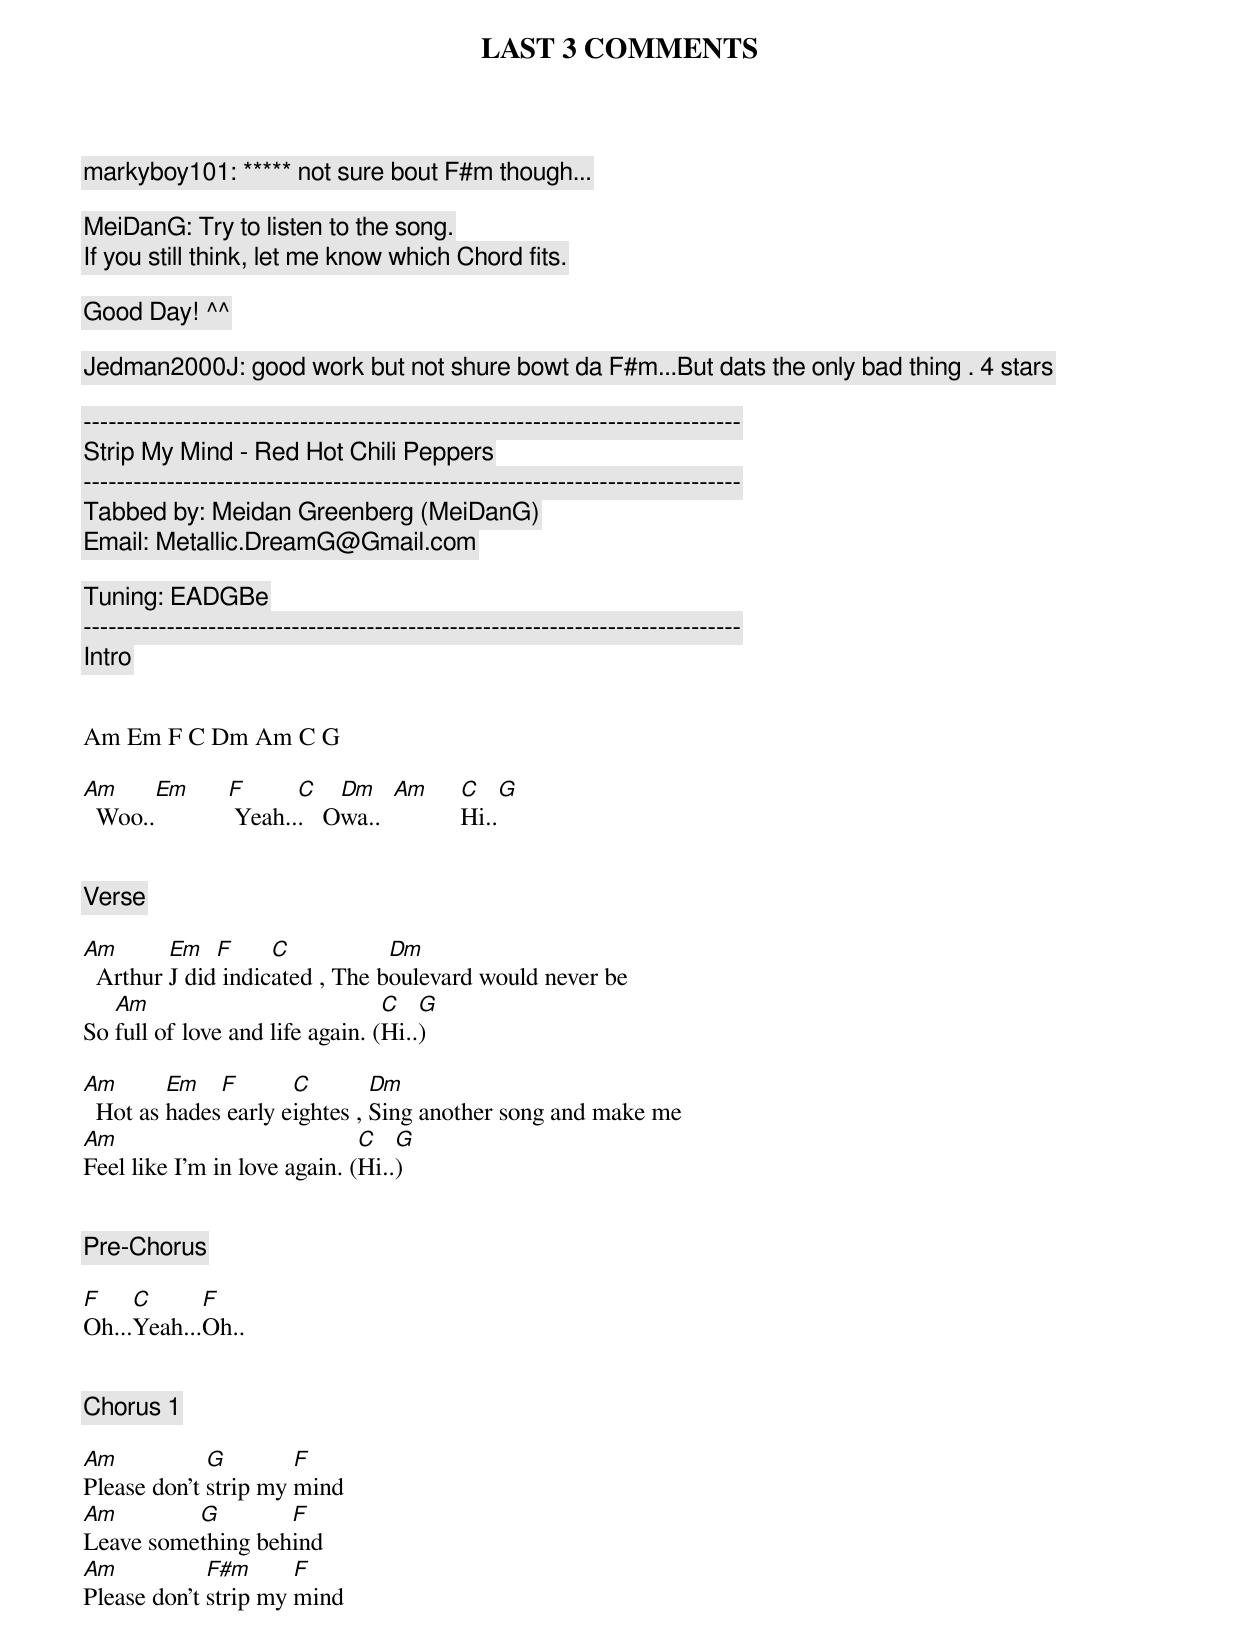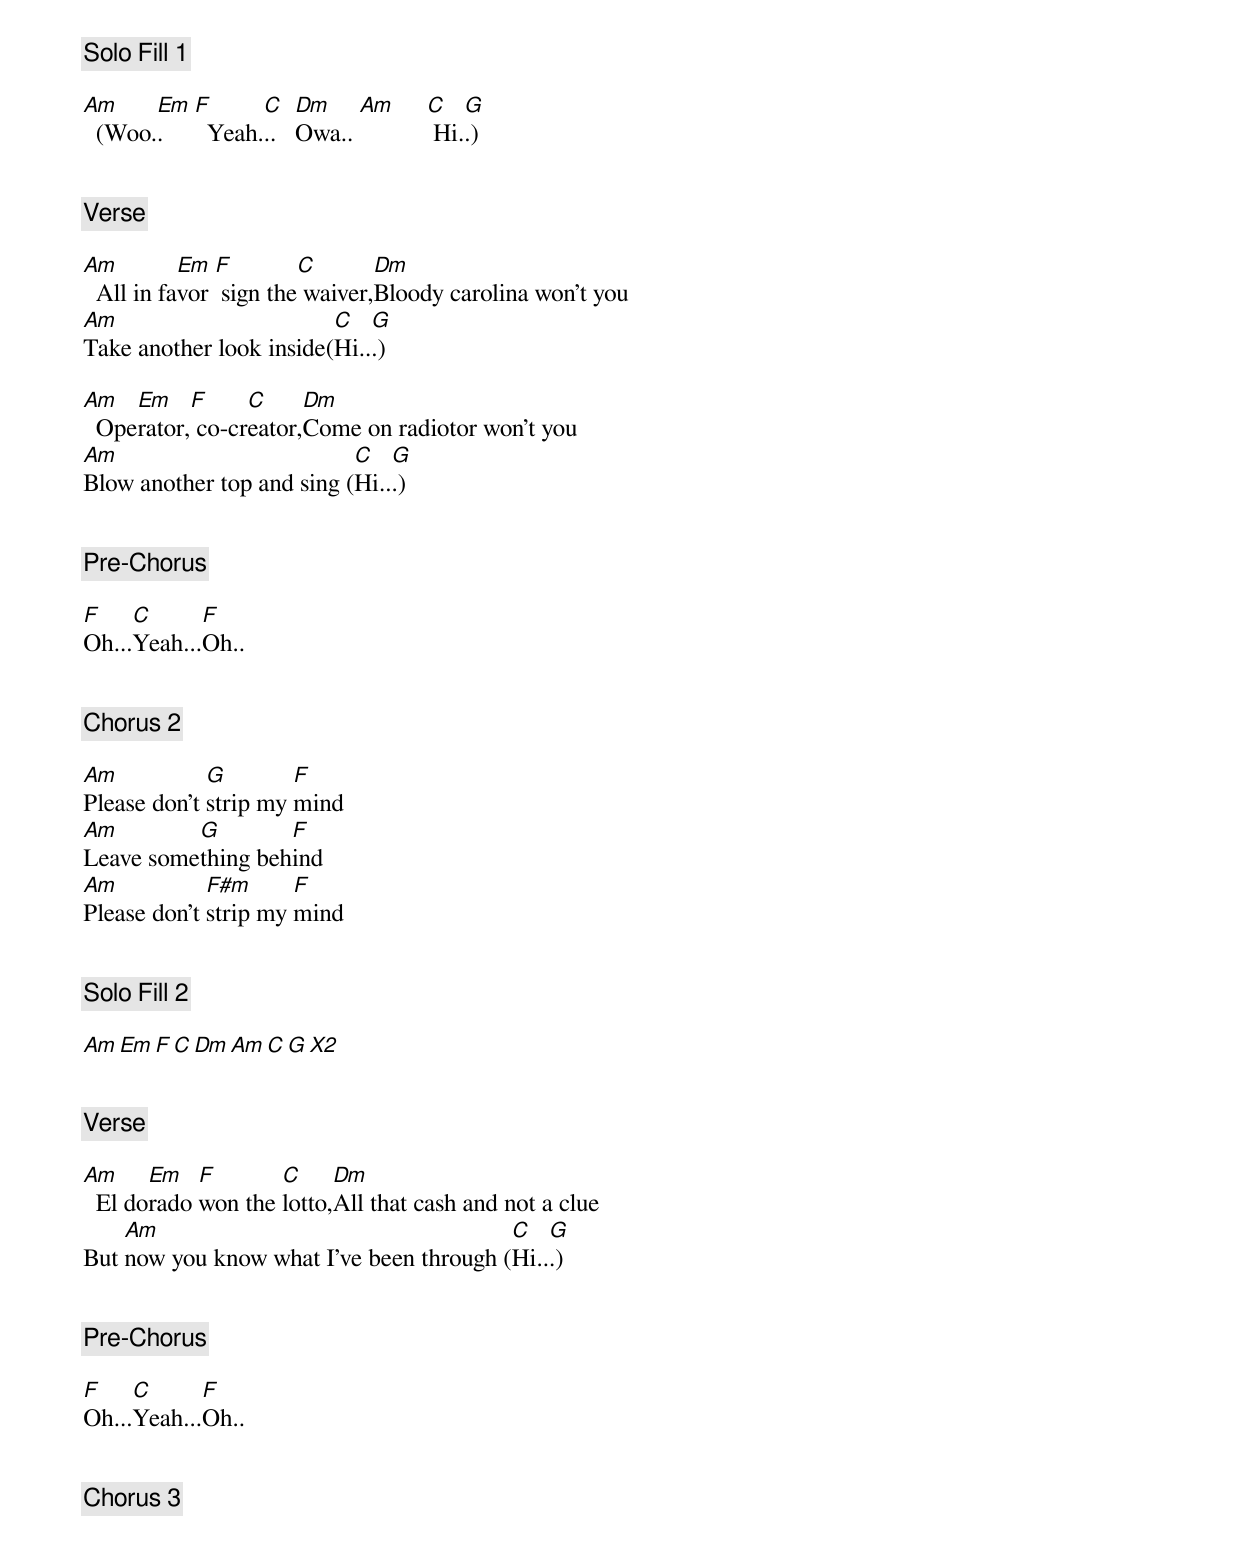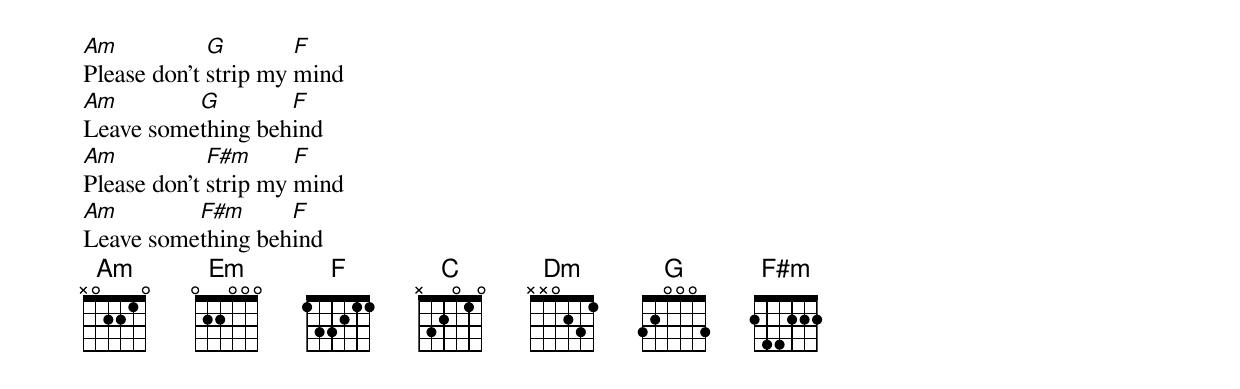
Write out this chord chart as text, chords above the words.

LAST 3 COMMENTS

markyboy101: ***** not sure bout F#m though...

MeiDanG: Try to listen to the song.
If you still think, let me know which Chord fits.

Good Day! ^^

Jedman2000J: good work but not shure bowt da F#m...But dats the only bad thing . 4 stars

-------------------------------------------------------------------------------
                    Strip My Mind - Red Hot Chili Peppers
-------------------------------------------------------------------------------
Tabbed by: Meidan Greenberg (MeiDanG)
Email: Metallic.DreamG@Gmail.com

Tuning: EADGBe
-------------------------------------------------------------------------------
[Intro]


Am Em F C Dm Am C G

Am     Em    F      C    Dm    Am   C   G
  Woo..       Yeah...   Owa..       Hi..


[Verse]

Am       Em   F     C           Dm
  Arthur J did indicated , The boulevard would never be
   Am                            C   G
So full of love and life again. (Hi..)

Am       Em   F       C        Dm
  Hot as hades early eightes , Sing another song and make me
Am                            C   G
Feel like I'm in love again. (Hi..)


[Pre-Chorus]

F    C      F
Oh...Yeah...Oh..


[Chorus 1]

Am           G        F
Please don't strip my mind
Am        G        F
Leave something behind
Am           F#m      F
Please don't strip my mind


[Solo Fill 1]

Am     Em    F      C    Dm    Am   C   G
  (Woo..       Yeah...   Owa..       Hi..)


[Verse]

Am         Em  F        C       Dm
  All in favor  sign the waiver,Bloody carolina won't you
Am                       C   G
Take another look inside(Hi...)

Am   Em    F     C     Dm
  Operator, co-creator,Come on radiotor won't you
Am                         C   G
Blow another top and sing (Hi...)


[Pre-Chorus]

F    C      F
Oh...Yeah...Oh..


[Chorus 2]

Am           G        F
Please don't strip my mind
Am        G        F
Leave something behind
Am           F#m      F
Please don't strip my mind


[Solo Fill 2]

Am Em F C Dm Am C G  X2


[Verse]

Am     Em   F       C     Dm
  El dorado won the lotto,All that cash and not a clue
    Am                                   C   G
But now you know what I've been through (Hi...)


[Pre-Chorus]

F    C      F
Oh...Yeah...Oh..


[Chorus 3]

Am           G        F
Please don't strip my mind
Am        G        F
Leave something behind
Am           F#m      F
Please don't strip my mind
Am        F#m      F
Leave something behind
